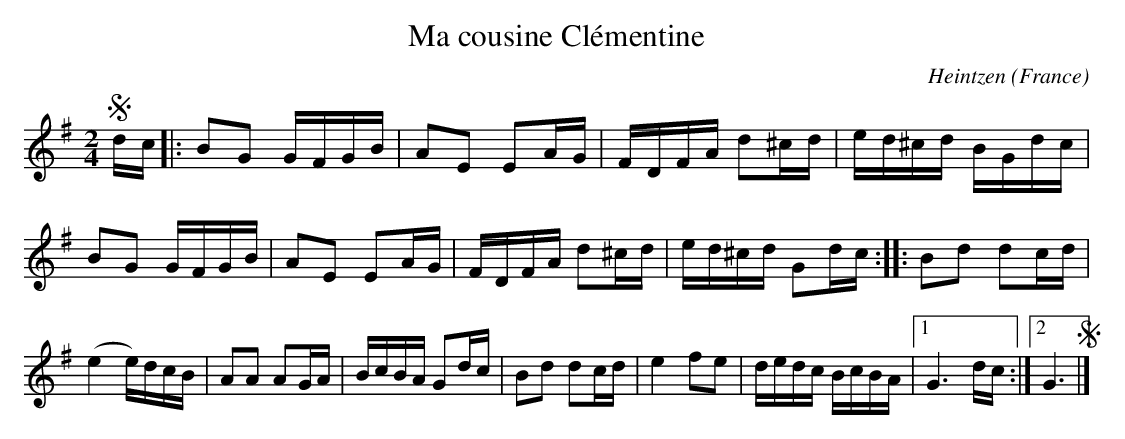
X:1
T:Ma cousine Cl\'ementine
C:Heintzen
O:France
M:2/4
L:1/16
K:G major
!segno! dc |: B2G2 GFGB | A2E2 E2AG | FDFA d2^cd  | ed^cd BGdc |\
B2G2 GFGB | A2E2 E2AG | FDFA d2^cd  | ed^cd G2dc :|\
|: B2d2 d2cd | (e4 e)dcB | A2A2 A2GA | BcBA G2dc | B2d2 d2cd | e4 f2e2 | dedc BcBA |\
[1 G6 dc :| [2 G6 !segno! |]
